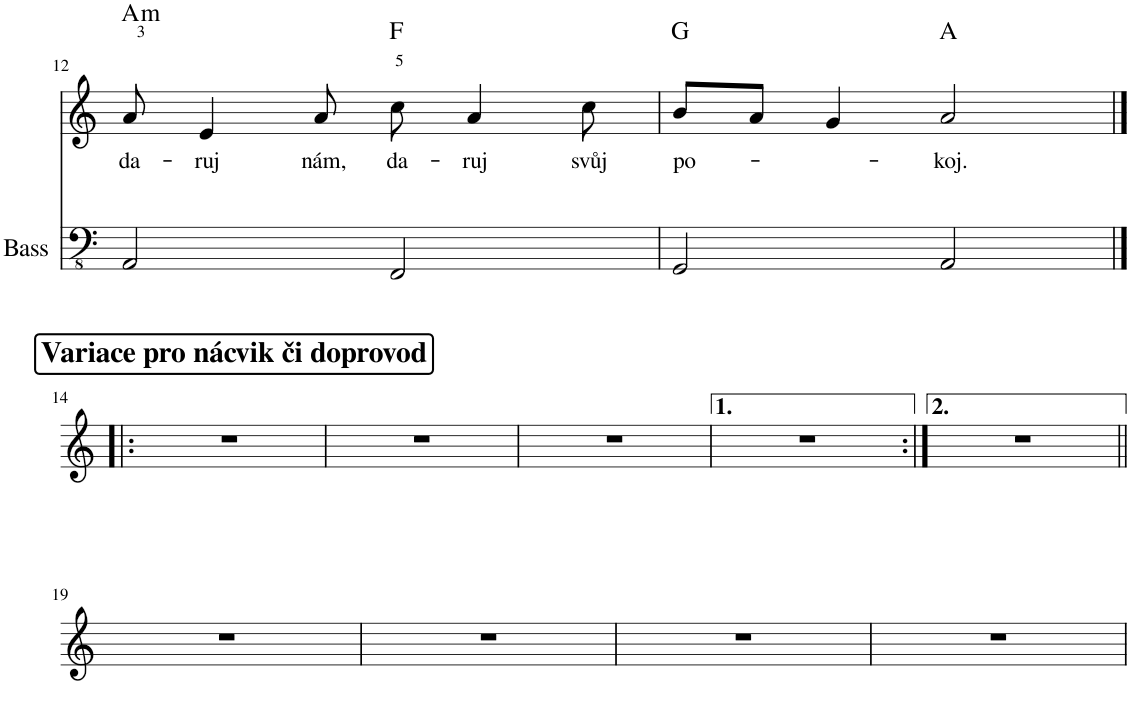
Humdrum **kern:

**kern	**kern	**text	**harte
*part2	*part1	*part1	*part1
*staff2	*staff1	*staff1	*
*I"Akustischer Bass	*I"C Trompete	*	*
*I'Bass	*I'Tpt	*	*
!!LO:PB:g=z
*clefFv4	*clefG2	*	*
*k[]	*k[]	*	*
*M4/4	*M4/4	*	*
=12	=12	=12	=12
!	!	!LO:LY:b	!LO:H:kt=m
2AAA/	8a/	da-	A:min
!	!	!LO:LY:b	!
.	4e/	-ruj	.
!	!	!LO:LY:b	!
.	8a/	nám,	.
!	!	!LO:LY:b	!
2FFF/	8cc\	da-	F:maj
!	!	!LO:LY:b	!
.	4a/	-ruj	.
!	!	!LO:LY:b	!
.	8cc\	svůj	.
=13	=13	=13	=13
!	!	!LO:LY:b	!
2GGG/	8b/L	po-	G:maj
.	8a/J	.	.
.	4g/	.	.
!	!	!LO:LY:b	!
2AAA/	2a/	-koj.	A:maj
!!LO:LB:g=z
!!LO:REH:place=s1:a:B:cj:fs=14:t=Variace pro nácvik či doprovod
=14|!:	=14|!:	=14|!:	=14|!:
1r	1r	.	.
=15	=15	=15	=15
1r	1r	.	.
=16	=16	=16	=16
1r	1r	.	.
=17	=17	=17	=17
1r	1r	.	.
=18:|!	=18:|!	=18:|!	=18:|!
1r	1r	.	.
!!LO:LB:g=z
=19||	=19||	=19||	=19||
1r	1r	.	.
=20	=20	=20	=20
1r	1r	.	.
=21	=21	=21	=21
1r	1r	.	.
=22	=22	=22	=22
1r	1r	.	.
=	=	=	=
*-	*-	*-	*-
